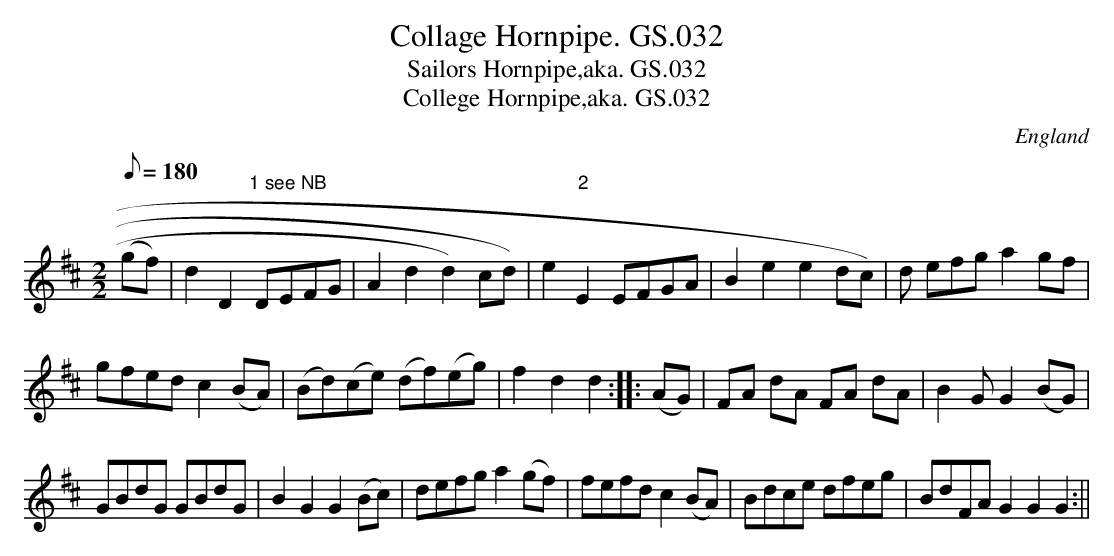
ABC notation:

X:1
T:Collage Hornpipe. GS.032
T:Sailors Hornpipe,aka. GS.032
T:College Hornpipe,aka. GS.032
M:2/2
L:1/8
Q:180
O:England
K:D Major
(gf) | d2 D2 "1 see NB" DEFG | A2 d2d2 )cd) | e2 "2" E2 EFGA | B2 e2e2 (
dc) | d
efg a2 gf |!
gfed c2 (BA) | (Bd)(ce) (df)(eg) | f2 d2d2 :||: (AG) | FA dA FA dA | B2G
2G2 (BG) |!  GBdG GBdG |
B2G2G2 (Bc) | defg a2 (gf) | fefd c2 (BA) | Bdce dfeg | BdFA G2G2G2 :||
